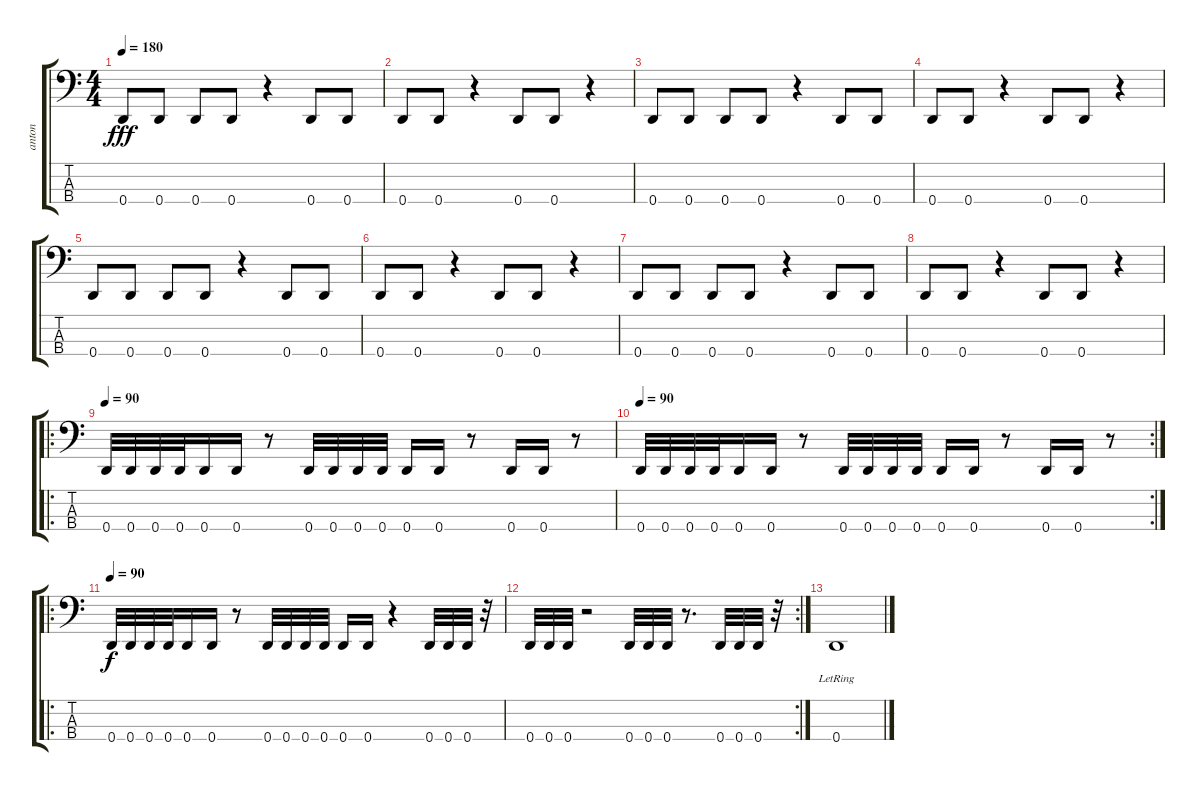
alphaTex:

\track ("anton" "anton") {instrument electricbasspick}
\staff {score tabs}
\tuning (G2 D2 A1 D1) {hide}
\ts (4 4)
\tempo 180
\clef f4
\ks c
0.4.8{dy fff} 0.4.8 0.4.8 0.4.8 r.4 0.4.8 0.4.8 |
0.4.8 0.4.8 r.4 0.4.8 0.4.8 r.4 |
0.4.8 0.4.8 0.4.8 0.4.8 r.4 0.4.8 0.4.8 |
0.4.8 0.4.8 r.4 0.4.8 0.4.8 r.4 |
0.4.8 0.4.8 0.4.8 0.4.8 r.4 0.4.8 0.4.8 |
0.4.8 0.4.8 r.4 0.4.8 0.4.8 r.4 |
0.4.8 0.4.8 0.4.8 0.4.8 r.4 0.4.8 0.4.8 |
0.4.8 0.4.8 r.4 0.4.8 0.4.8 r.4 |
\ro
\tempo 90
0.4.32 0.4.32 0.4.32 0.4.32 0.4.16 0.4.16 r.8 0.4.32 0.4.32 0.4.32 0.4.32 0.4.16 0.4.16 r.8 0.4.16 0.4.16 r.8 |
\rc 2
\tempo 90
0.4.32 0.4.32 0.4.32 0.4.32 0.4.16 0.4.16 r.8 0.4.32 0.4.32 0.4.32 0.4.32 0.4.16 0.4.16 r.8 0.4.16 0.4.16 r.8 |
\ro
\tempo 90
0.4.32{dy f} 0.4.32 0.4.32 0.4.32 0.4.16 0.4.16 r.8 0.4.32 0.4.32 0.4.32 0.4.32 0.4.16 0.4.16 r.4 0.4.32 0.4.32 0.4.32 r.32 |
\rc 2
0.4.32 0.4.32 0.4.32 r.2 0.4.32 0.4.32 0.4.32 r.8{d} 0.4.32 0.4.32 0.4.32 r.32 |
0.4{lr}.1
